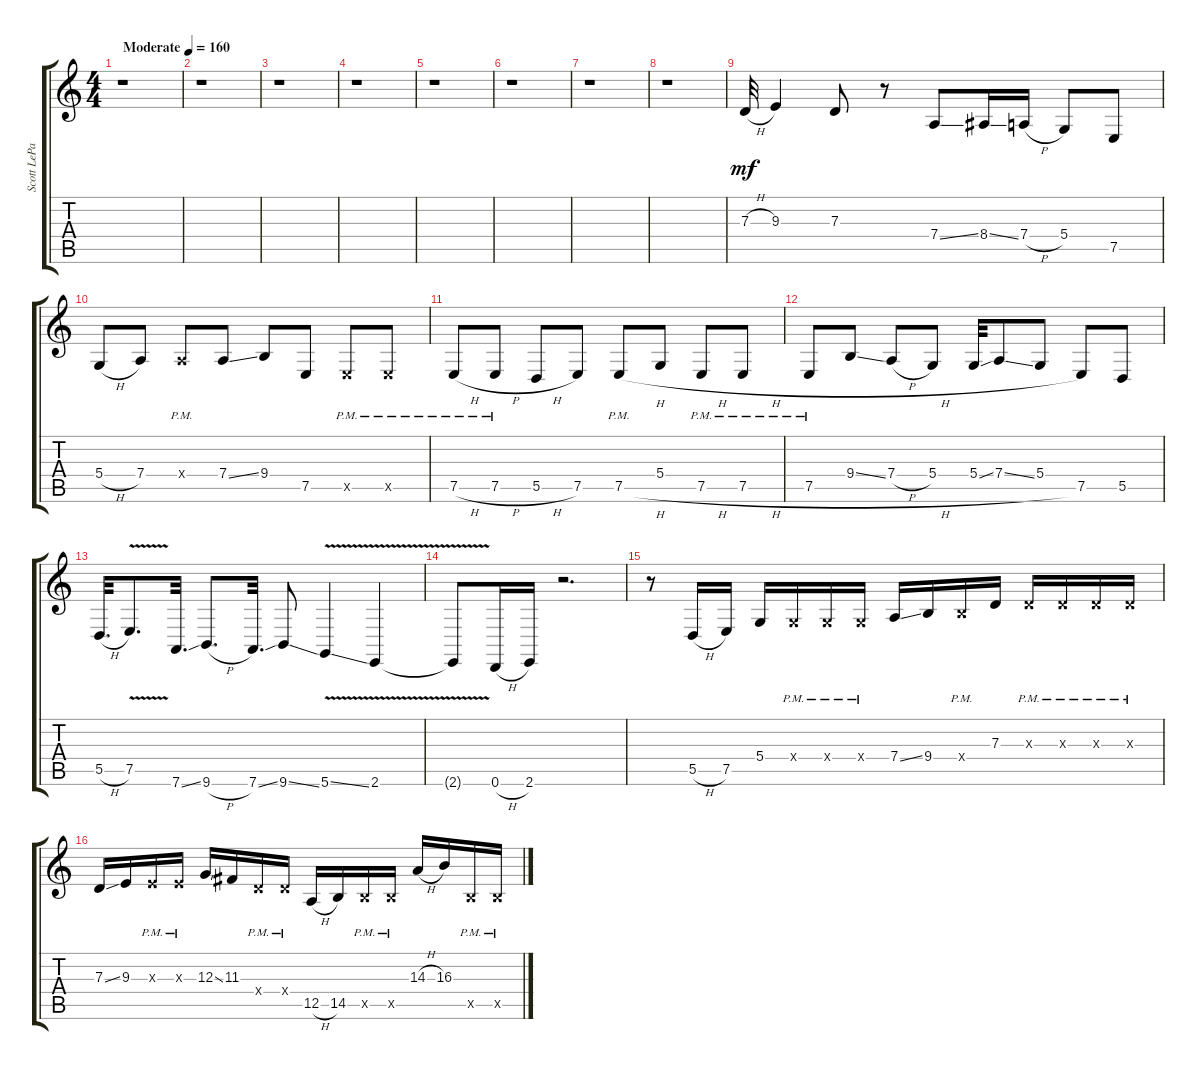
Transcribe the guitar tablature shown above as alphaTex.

\track ("Scott LePage Lead" "Scott LePa") {instrument acousticgrandpiano}
\staff {score tabs}
\tuning (E4 B3 G3 D3 A2 D2) {hide}
\ts (4 4)
\tempo (160 "Moderate")
\clef g2
\ks c
r.1{dy mf instrument acousticgrandpiano} |
r.1 |
r.1 |
r.1 |
r.1 |
r.1 |
r.1 |
r.1 |
7.3{h}.32 9.3.4 7.3.8 r.8 7.4{ss}.8 8.4{ss}.16 7.4{h}.16 5.4.8 7.5.8 |
5.4{h}.8 7.4.8 7.4{pm x}.8 7.4{ss}.8 9.4.8 7.5.8 7.5{pm x}.8 7.5{pm x}.8 |
7.5{h pm}.8 7.5{h pm}.8 5.5{h}.8 7.5.8 7.5{h pm}.8 5.4.8 7.5{h pm}.8 7.5{h pm}.8 |
7.5{h pm}.8 9.4{ss}.8 7.4{h}.8 5.4.8 5.4{ss}.32 7.4{ss}.8 5.4.8 7.5.8 5.5.8 |
5.5{h}.32{d} 7.5{v}.8{d} 7.6{ss}.32{d} 9.6{h}.8{d} 7.6{ss}.32{d} 9.6{ss}.8 5.6{v ss}.4 2.6{v}.4 |
2.6{v t}.8 0.6{h}.16 2.6.16 r.2{d} |
r.8 5.5{h}.16 7.5.16 5.4.16 5.4{pm x}.16 5.4{pm x}.16 5.4{pm x}.16 7.4{ss}.16 9.4.16 9.4{pm x}.16 7.3.16 7.3{pm x}.16 7.3{pm x}.16 7.3{pm x}.16 7.3{pm x}.16 |
7.3{ss}.16 9.3.16 9.3{pm x}.16 9.3{pm x}.16 12.3{ss}.16 11.3.16 12.4{pm x}.16 12.4{pm x}.16 12.5{h}.16 14.5.16 14.5{pm x}.16 14.5{pm x}.16 14.3{h}.16 16.3.16 14.5{pm x}.16 14.5{pm x}.16
